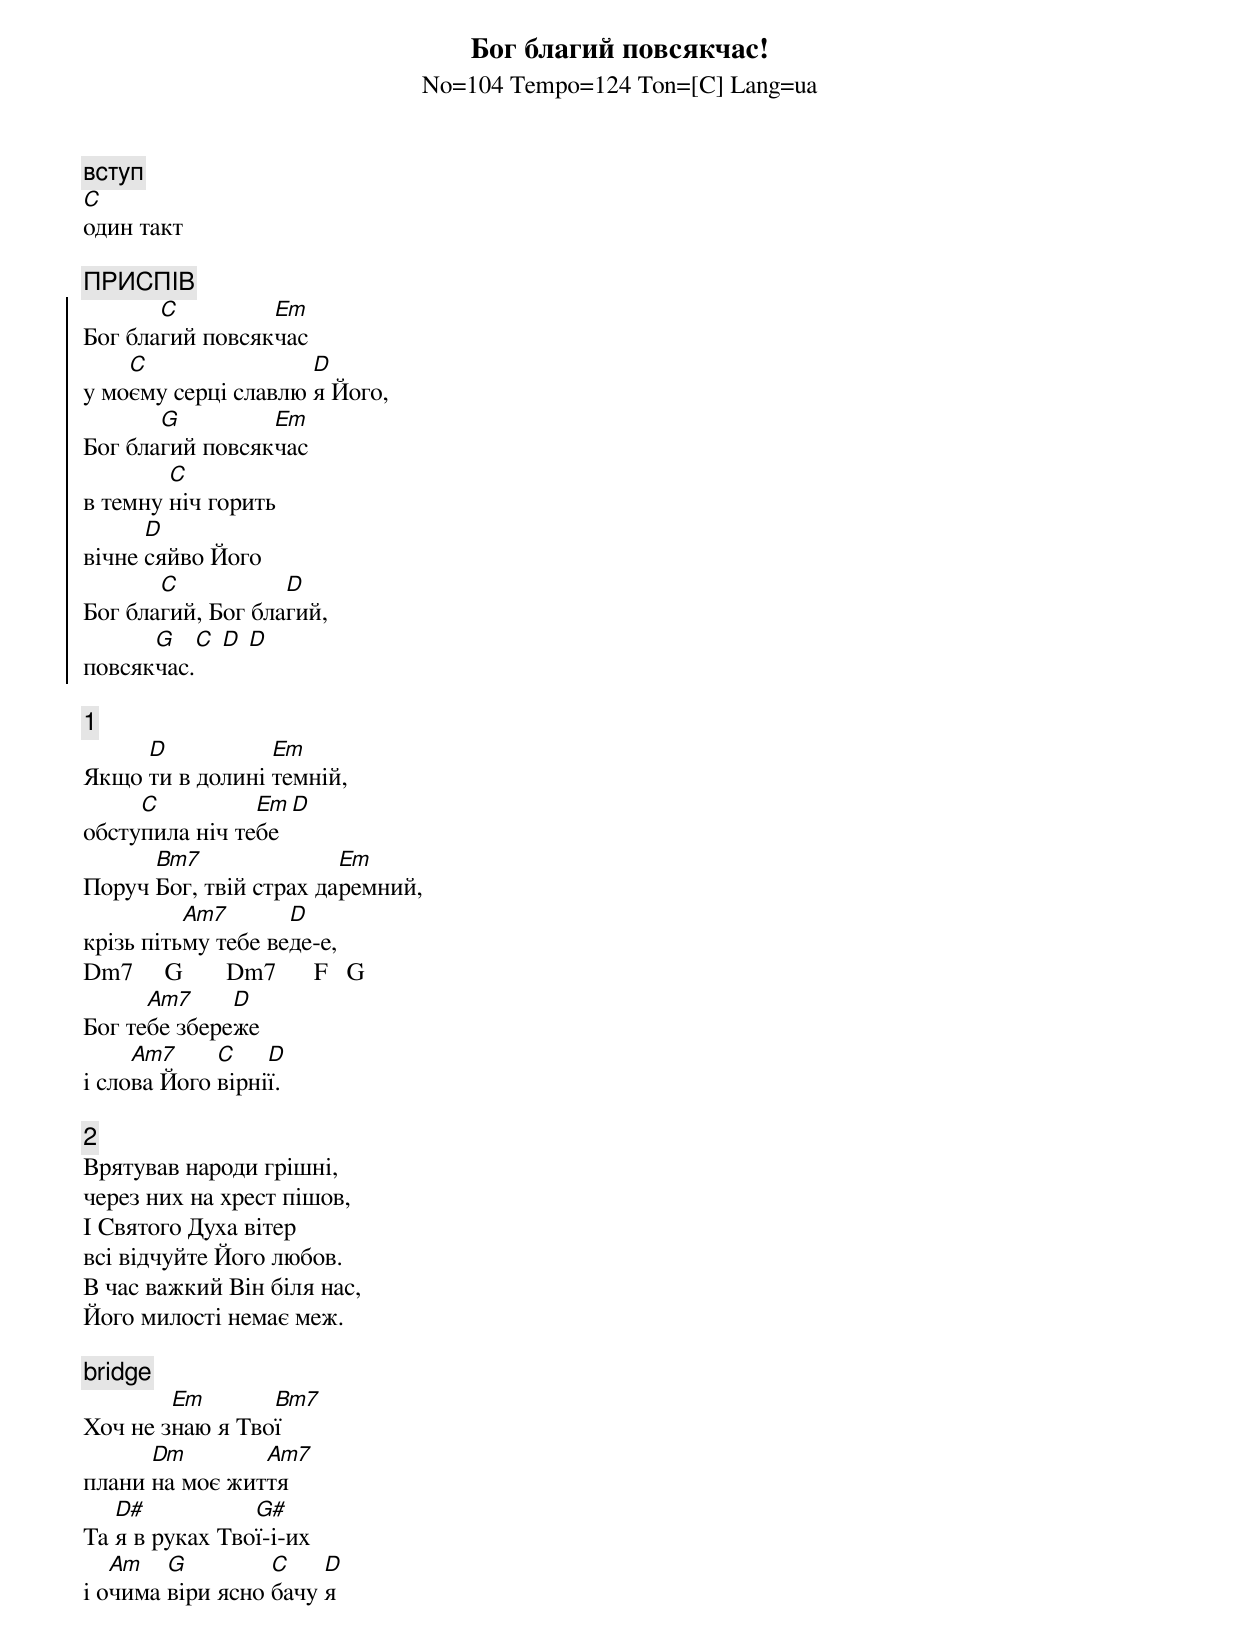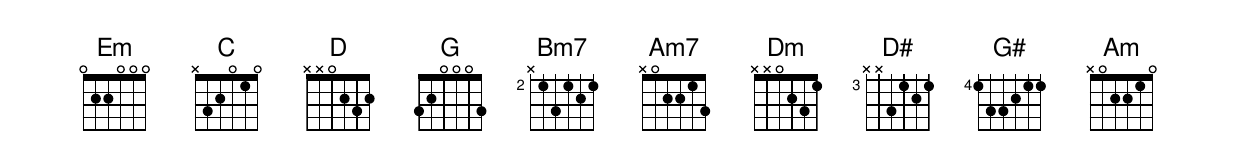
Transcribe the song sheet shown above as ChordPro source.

{title:Бог благий повсякчас!}
{subtitle:No=104 Tempo=124 Ton=[С] Lang=ua}

{c: вступ}
[С]один такт

{c: ПРИСПІВ}
{soc}
Бог бла[С]гий повсяк[Em]час
у мо[C]єму серці славлю [D]я Його,
Бог бла[G]гий повсяк[Em]час
в темну [C]ніч горить
вічне [D]сяйво Його
Бог бла[C]гий, Бог бла[D]гий,
повсяк[G]час.[C] [D] [D]
{eoc}

{c: 1}
Якщо [D]ти в долині [Em]темній,
обсту[C]пила ніч те[Em]бе [D]
Поруч [Bm7]Бог, твій страх да[Em]ремний,
крізь піть[Am7]му тебе ве[D]де-e,
Dm7     G       Dm7      F   G
Бог те[Am7]бе збере[D]же
і сло[Am7]ва Його [C]вірні[D]ї.

{c: 2}
Врятував народи грішні,
через них на хрест пішов,
І Святого Духа вітер
всі відчуйте Його любов.
В час важкий Він біля нас,
Його милості немає меж.

{c: bridge}
{sob}
Хоч не з[Em]наю я Тво[Bm7]ї
плани [Dm]на моє жит[Am7]тя
Та [D#]я в руках Тво[G#]ї-і-их
і о[Am]чима [G]віри ясно [C]бачу [D]я
{eob}
